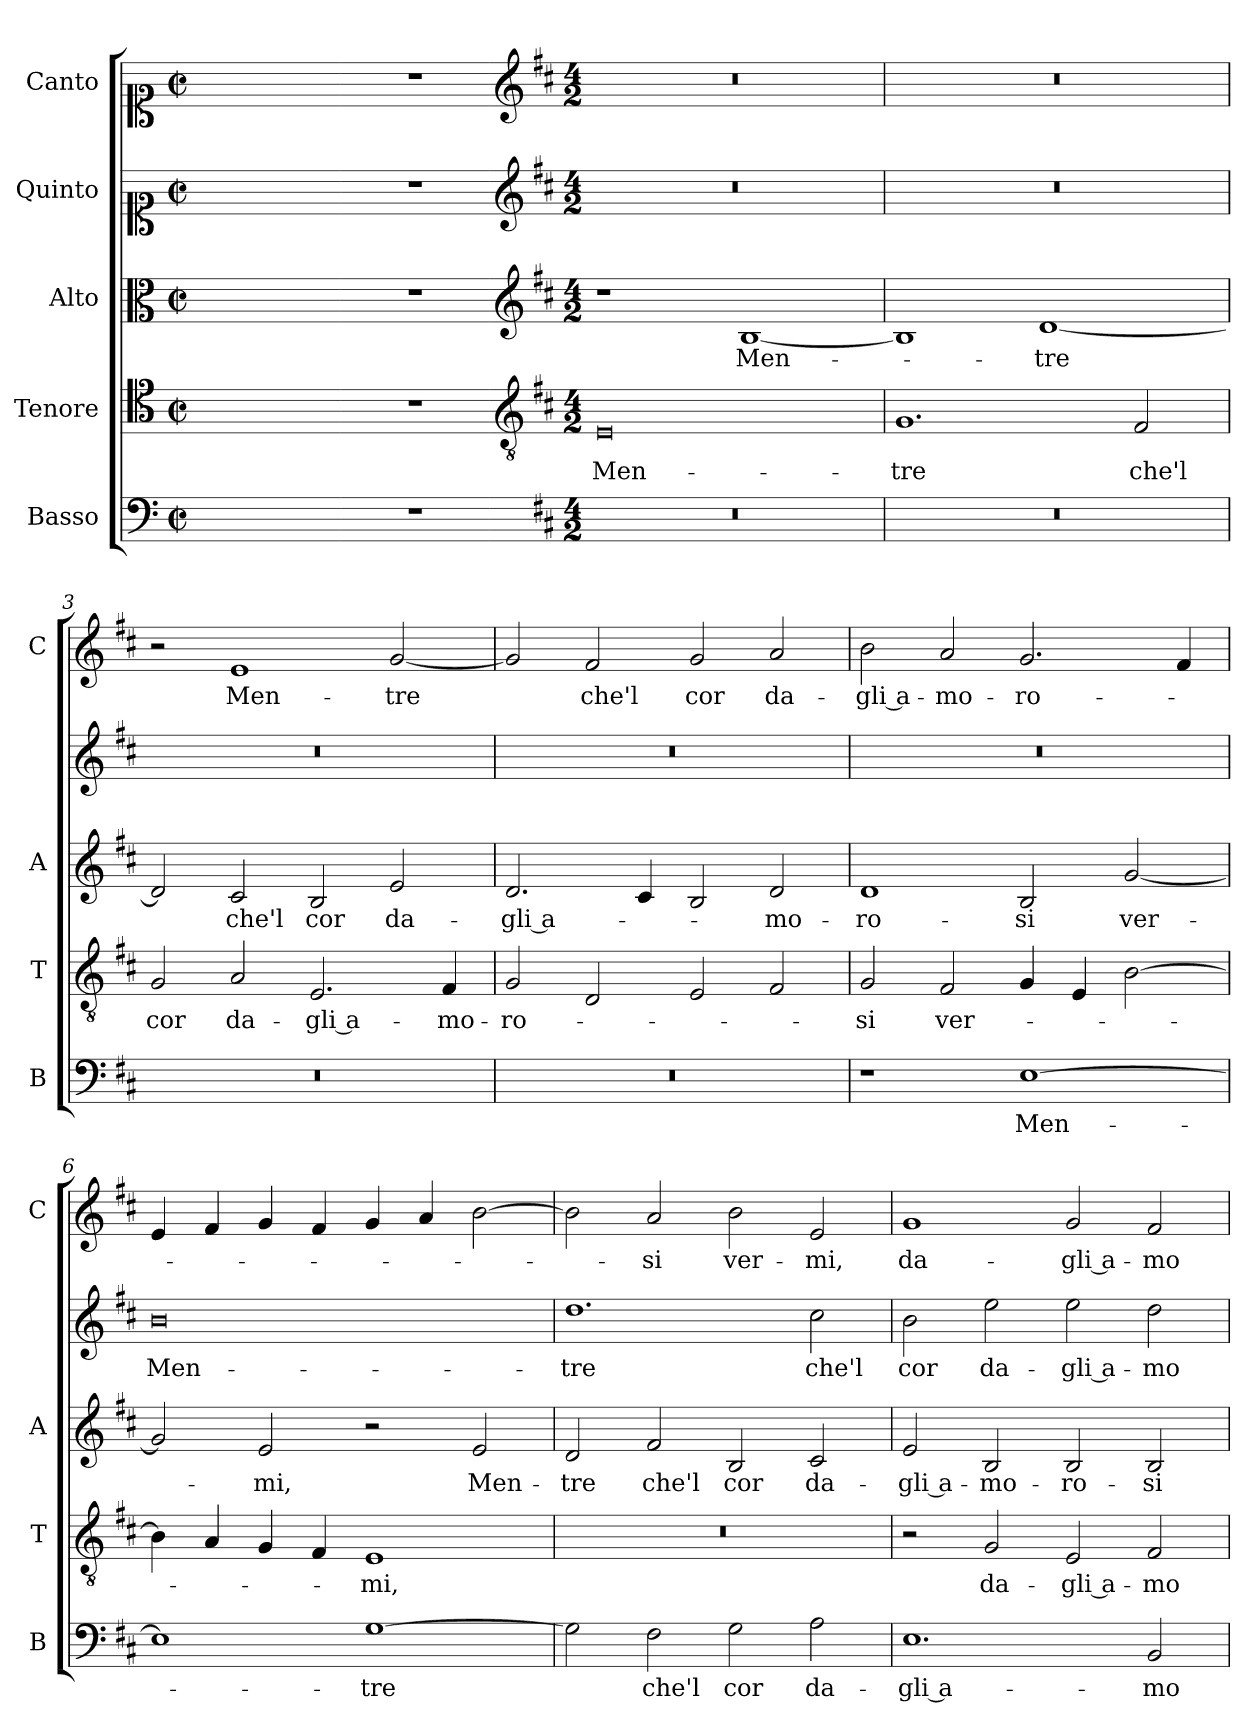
**kern	**text	**kern	**text	**kern	**text	**kern	**text	**kern	**text
*part5	*part5	*part4	*part4	*part3	*part3	*part2	*part2	*part1	*part1
*staff5	*staff5	*staff4	*staff4	*staff3	*staff3	*staff2	*staff2	*staff1	*staff1
*I"Basso	*	*I"Tenore	*	*I"Alto	*	*I"Quinto	*	*I"Canto	*
*I'B	*	*I'T	*	*I'A	*	*	*	*I'C	*
*clefF4	*	*clefC4	*	*clefC3	*	*clefC1	*	*clefC1	*
*k[]	*	*k[]	*	*k[]	*	*k[]	*	*k[]	*
*C:	*	*C:	*	*C:	*	*C:	*	*C:	*
*M2/2	*	*M2/2	*	*M2/2	*	*M2/2	*	*M2/2	*
*met(c|)	*	*met(c|)	*	*met(c|)	*	*met(c|)	*	*met(c|)	*
=	=	=	=	=	=	=	=	=	=
1ryy	.	1ryy	.	1ryy	.	1ryy	.	1ryy	.
=1X-	=1X-	=1X-	=1X-	=1X-	=1X-	=1X-	=1X-	=1X-	=1X-
1r	.	1r	.	1r	.	1r	.	1r	.
=1-	=1-	=1-	=1-	=1-	=1-	=1-	=1-	=1-	=1-
*	*	*clefGv2	*	*clefG2	*	*clefG2	*	*clefG2	*
*k[f#c#]	*	*k[f#c#]	*	*k[f#c#]	*	*k[f#c#]	*	*k[f#c#]	*
*D:	*	*D:	*	*D:	*	*D:	*	*D:	*
*M4/2	*	*M4/2	*	*M4/2	*	*M4/2	*	*M4/2	*
!	!	!	!LO:LY:b	!	!	!	!	!	!
0r	.	0E	Men-	1r	.	0r	.	0r	.
!	!	!	!	!	!LO:LY:b	!	!	!	!
.	.	.	.	[1B	Men-	.	.	.	.
=2	=2	=2	=2	=2	=2	=2	=2	=2	=2
!	!	!	!LO:LY:b	!	!	!	!	!	!
0r	.	1.G	-tre	1B]	.	0r	.	0r	.
!	!	!	!	!	!LO:LY:b	!	!	!	!
.	.	.	.	[1d	-tre	.	.	.	.
!	!	!	!LO:LY:b	!	!	!	!	!	!
.	.	2F#/	che'l	.	.	.	.	.	.
=3	=3	=3	=3	=3	=3	=3	=3	=3	=3
!	!	!	!LO:LY:b	!	!	!	!	!	!
0r	.	2G/	cor	2d/]	.	0r	.	2r	.
!	!	!	!LO:LY:b	!	!LO:LY:b	!	!	!	!LO:LY:b
.	.	2A/	da-	2c#/	che'l	.	.	1e	Men-
!	!	!	!LO:LY:b	!	!LO:LY:b	!	!	!	!
.	.	2.E/	-gli a-	2B/	cor	.	.	.	.
!	!	!	!	!	!LO:LY:b	!	!	!	!LO:LY:b
.	.	.	.	2e/	da-	.	.	[2g/	-tre
!	!	!	!LO:LY:b	!	!	!	!	!	!
.	.	4F#/	-mo-	.	.	.	.	.	.
=4	=4	=4	=4	=4	=4	=4	=4	=4	=4
!	!	!	!LO:LY:b	!	!LO:LY:b	!	!	!	!
0r	.	2G/	-ro-	2.d/	-gli a-	0r	.	2g/]	.
!	!	!	!	!	!	!	!	!	!LO:LY:b
.	.	2D/	.	.	.	.	.	2f#/	che'l
.	.	.	.	4c#/	.	.	.	.	.
!	!	!	!	!	!	!	!	!	!LO:LY:b
.	.	2E/	.	2B/	.	.	.	2g/	cor
!	!	!	!	!	!LO:LY:b	!	!	!	!LO:LY:b
.	.	2F#/	.	2d/	-mo-	.	.	2a/	da-
!!LO:LB:g=z
=5	=5	=5	=5	=5	=5	=5	=5	=5	=5
!	!	!	!LO:LY:b	!	!LO:LY:b	!	!	!	!LO:LY:b
1r	.	2G/	-si	1d	-ro-	0r	.	2b\	-gli a-
!	!	!	!LO:LY:b	!	!	!	!	!	!LO:LY:b
.	.	2F#/	ver-	.	.	.	.	2a/	-mo-
!	!LO:LY:b	!	!	!	!LO:LY:b	!	!	!	!LO:LY:b
[1E	Men-	4G/	.	2B/	-si	.	.	2.g/	-ro-
.	.	4E/	.	.	.	.	.	.	.
!	!	!	!	!	!LO:LY:b	!	!	!	!
.	.	[2B\	.	[2g/	ver-	.	.	.	.
.	.	.	.	.	.	.	.	4f#/	.
=6	=6	=6	=6	=6	=6	=6	=6	=6	=6
!	!	!	!	!	!	!	!LO:LY:b	!	!
1E]	.	4B\]	.	2g/]	.	0b	Men-	4e/	.
.	.	4A/	.	.	.	.	.	4f#/	.
!	!	!	!	!	!LO:LY:b	!	!	!	!
.	.	4G/	.	2e/	-mi,	.	.	4g/	.
.	.	4F#/	.	.	.	.	.	4f#/	.
!	!LO:LY:b	!	!LO:LY:b	!	!	!	!	!	!
[1G	-tre	1E	-mi,	2r	.	.	.	4g/	.
.	.	.	.	.	.	.	.	4a/	.
!	!	!	!	!	!LO:LY:b	!	!	!	!
.	.	.	.	2e/	Men-	.	.	[2b\	.
=7	=7	=7	=7	=7	=7	=7	=7	=7	=7
!	!	!	!	!	!LO:LY:b	!	!LO:LY:b	!	!
2G\]	.	0r	.	2d/	-tre	1.dd	-tre	2b\]	.
!	!LO:LY:b	!	!	!	!LO:LY:b	!	!	!	!LO:LY:b
2F#\	che'l	.	.	2f#/	che'l	.	.	2a/	-si
!	!LO:LY:b	!	!	!	!LO:LY:b	!	!	!	!LO:LY:b
2G\	cor	.	.	2B/	cor	.	.	2b\	ver-
!	!LO:LY:b	!	!	!	!LO:LY:b	!	!LO:LY:b	!	!LO:LY:b
2A\	da-	.	.	2c#/	da-	2cc#\	che'l	2e/	-mi,
=8	=8	=8	=8	=8	=8	=8	=8	=8	=8
!	!LO:LY:b	!	!	!	!LO:LY:b	!	!LO:LY:b	!	!LO:LY:b
1.E	-gli a-	2r	.	2e/	-gli a-	2b\	cor	1g	da-
!	!	!	!LO:LY:b	!	!LO:LY:b	!	!LO:LY:b	!	!
.	.	2G/	da-	2B/	-mo-	2ee\	da-	.	.
!	!	!	!LO:LY:b	!	!LO:LY:b	!	!LO:LY:b	!	!LO:LY:b
.	.	2E/	-gli a-	2B/	-ro-	2ee\	-gli a-	2g/	-gli a-
!	!LO:LY:b	!	!LO:LY:b	!	!LO:LY:b	!	!LO:LY:b	!	!LO:LY:b
2BB/	-mo-	2F#/	-mo-	2B/	-si	2dd\	-mo-	2f#/	-mo-
=	=	=	=	=	=	=	=	=	=
*-	*-	*-	*-	*-	*-	*-	*-	*-	*-
